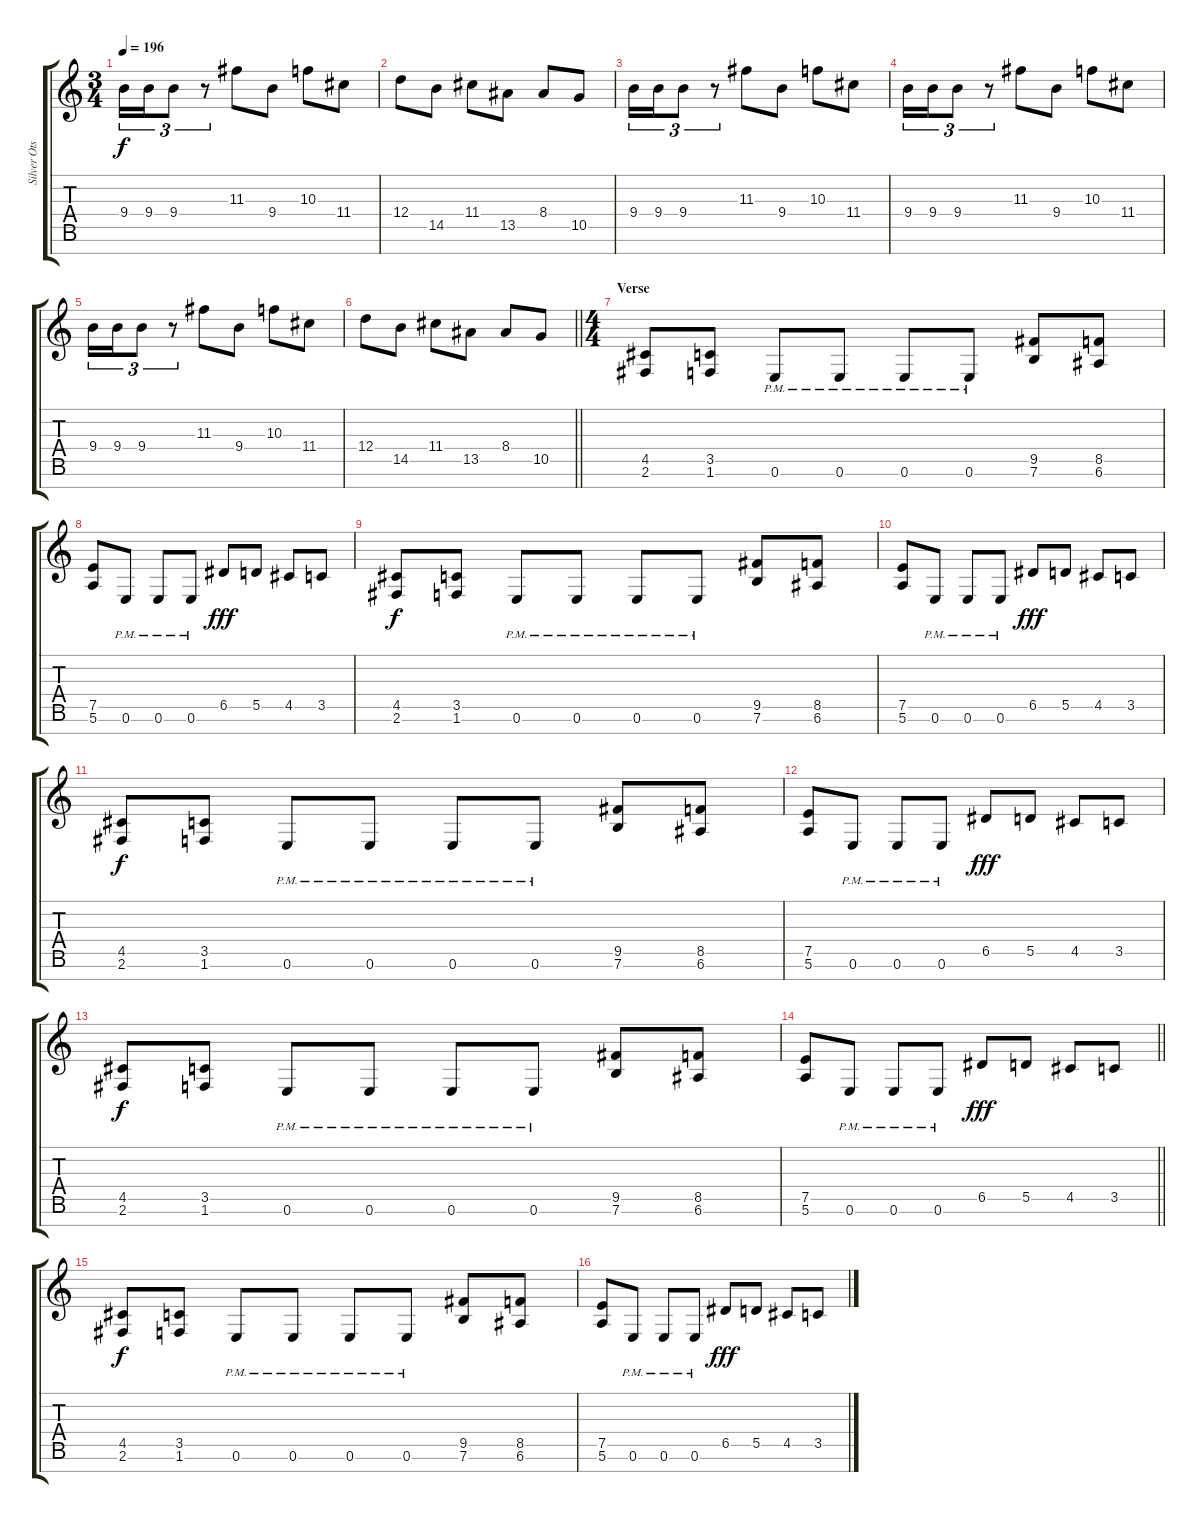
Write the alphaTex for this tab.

\track ("Silver Ots (7-string)" "Silver Ots") {instrument distortionguitar}
\staff {score tabs}
\tuning (E4 B3 G3 D3 A2 E2 B1) {hide}
\ts (3 4)
\tempo 196
\clef g2
\ks c
9.4.16{tu (3 2) dy f} 9.4.16{tu (3 2)} 9.4.8{tu (3 2)} r.8{tu (3 2)} 11.3.8 9.4.8 10.3.8 11.4.8 |
12.4.8 14.5.8 11.4.8 13.5.8 8.4.8 10.5.8 |
9.4.16{tu (3 2)} 9.4.16{tu (3 2)} 9.4.8{tu (3 2)} r.8{tu (3 2)} 11.3.8 9.4.8 10.3.8 11.4.8 |
9.4.16{tu (3 2)} 9.4.16{tu (3 2)} 9.4.8{tu (3 2)} r.8{tu (3 2)} 11.3.8 9.4.8 10.3.8 11.4.8 |
9.4.16{tu (3 2)} 9.4.16{tu (3 2)} 9.4.8{tu (3 2)} r.8{tu (3 2)} 11.3.8 9.4.8 10.3.8 11.4.8 |
\barLineRight lightlight
12.4.8 14.5.8 11.4.8 13.5.8 8.4.8 10.5.8 |
\ts (4 4)
\section ("" "Verse")
(4.5 2.6).8 (3.5 1.6).8 0.6{pm}.8 0.6{pm}.8 0.6{pm}.8 0.6{pm}.8 (9.5 7.6).8 (8.5 6.6).8 |
(7.5 5.6).8 0.6{pm}.8 0.6{pm}.8 0.6{pm}.8 6.5.8{dy fff} 5.5.8 4.5.8 3.5.8 |
(4.5 2.6).8{dy f} (3.5 1.6).8 0.6{pm}.8 0.6{pm}.8 0.6{pm}.8 0.6{pm}.8 (9.5 7.6).8 (8.5 6.6).8 |
(7.5 5.6).8 0.6{pm}.8 0.6{pm}.8 0.6{pm}.8 6.5.8{dy fff} 5.5.8 4.5.8 3.5.8 |
(4.5 2.6).8{dy f} (3.5 1.6).8 0.6{pm}.8 0.6{pm}.8 0.6{pm}.8 0.6{pm}.8 (9.5 7.6).8 (8.5 6.6).8 |
(7.5 5.6).8 0.6{pm}.8 0.6{pm}.8 0.6{pm}.8 6.5.8{dy fff} 5.5.8 4.5.8 3.5.8 |
(4.5 2.6).8{dy f} (3.5 1.6).8 0.6{pm}.8 0.6{pm}.8 0.6{pm}.8 0.6{pm}.8 (9.5 7.6).8 (8.5 6.6).8 |
\barLineRight lightlight
(7.5 5.6).8 0.6{pm}.8 0.6{pm}.8 0.6{pm}.8 6.5.8{dy fff} 5.5.8 4.5.8 3.5.8 |
(4.5 2.6).8{dy f} (3.5 1.6).8 0.6{pm}.8 0.6{pm}.8 0.6{pm}.8 0.6{pm}.8 (9.5 7.6).8 (8.5 6.6).8 |
(7.5 5.6).8 0.6{pm}.8 0.6{pm}.8 0.6{pm}.8 6.5.8{dy fff} 5.5.8 4.5.8 3.5.8
